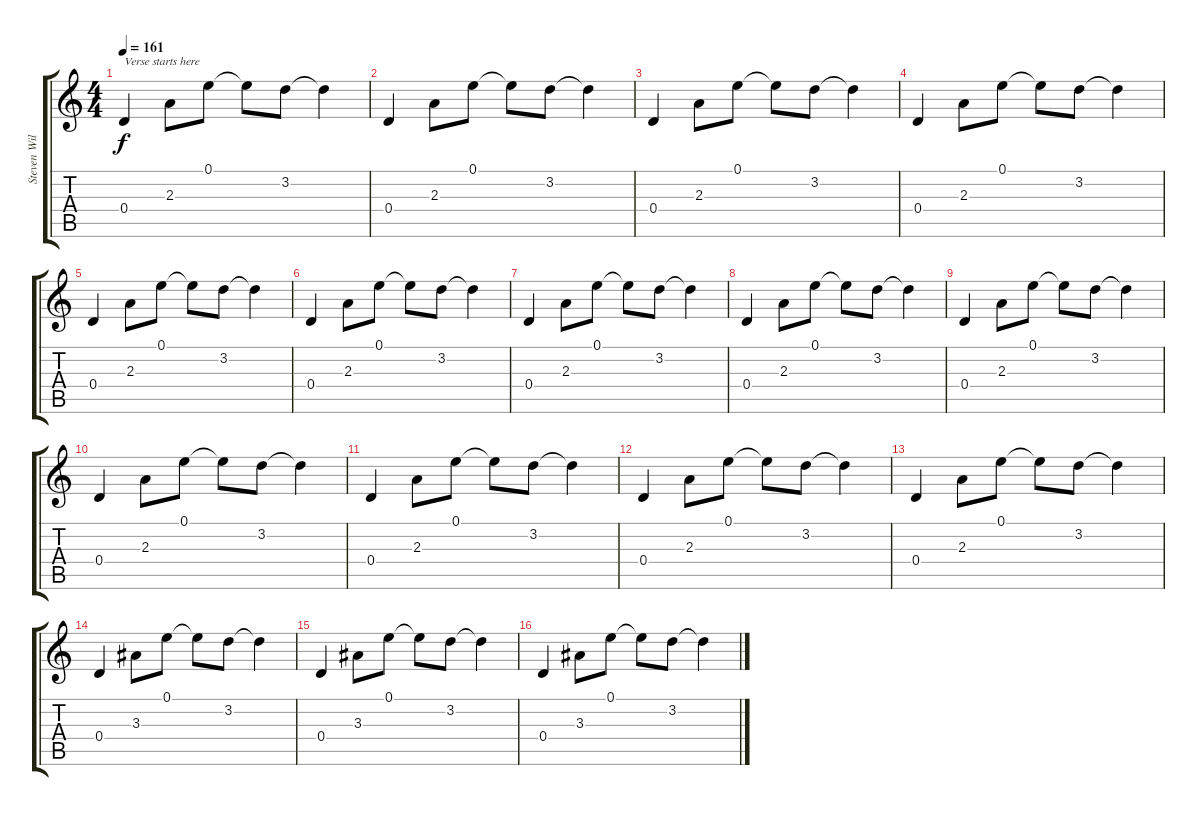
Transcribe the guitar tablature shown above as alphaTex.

\track ("Steven Wilson (Guitar 4)" "Steven Wil") {instrument acousticguitarsteel}
\staff {score tabs}
\tuning (E4 B3 G3 D3 A2 D2) {hide}
\ts (4 4)
\tempo 161
\clef g2
\ks c
0.4.4{txt "Verse starts here" dy f volume 4} 2.3.8 0.1.8 0.1{t}.8 3.2.8 3.2{t}.4 |
0.4.4{volume 5} 2.3.8 0.1.8 0.1{t}.8 3.2.8 3.2{t}.4 |
0.4.4{volume 6} 2.3.8 0.1.8 0.1{t}.8 3.2.8 3.2{t}.4 |
0.4.4{volume 7} 2.3.8 0.1.8 0.1{t}.8 3.2.8 3.2{t}.4 |
0.4.4{volume 8} 2.3.8 0.1.8 0.1{t}.8 3.2.8 3.2{t}.4 |
0.4.4{volume 10} 2.3.8 0.1.8 0.1{t}.8 3.2.8 3.2{t}.4 |
0.4.4{volume 11} 2.3.8 0.1.8 0.1{t}.8 3.2.8 3.2{t}.4 |
0.4.4 2.3.8 0.1.8 0.1{t}.8 3.2.8 3.2{t}.4 |
0.4.4 2.3.8 0.1.8 0.1{t}.8 3.2.8 3.2{t}.4 |
0.4.4 2.3.8 0.1.8 0.1{t}.8 3.2.8 3.2{t}.4 |
0.4.4 2.3.8 0.1.8 0.1{t}.8 3.2.8 3.2{t}.4 |
0.4.4 2.3.8 0.1.8 0.1{t}.8 3.2.8 3.2{t}.4 |
0.4.4 2.3.8 0.1.8 0.1{t}.8 3.2.8 3.2{t}.4 |
0.4.4 3.3.8 0.1.8 0.1{t}.8 3.2.8 3.2{t}.4 |
0.4.4 3.3.8 0.1.8 0.1{t}.8 3.2.8 3.2{t}.4 |
0.4.4 3.3.8 0.1.8 0.1{t}.8 3.2.8 3.2{t}.4
